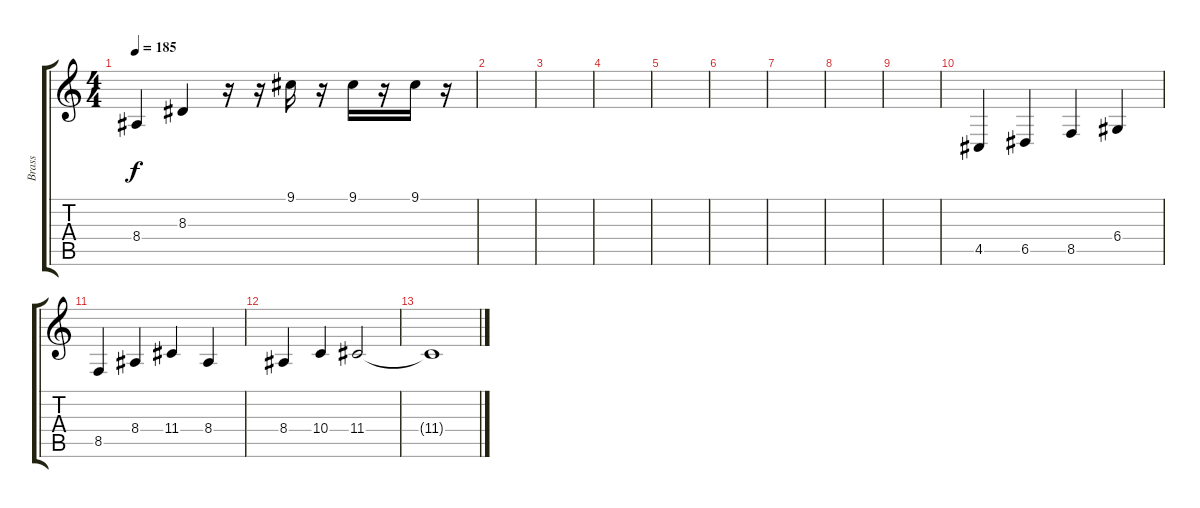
\track ("Brass" "Brass") {instrument brasssection}
\staff {score tabs}
\tuning (E4 B3 G3 D3 A2 E2) {hide}
\ts (4 4)
\tempo 185
\clef g2
\ks c
8.4.4{dy f} 8.3.4 r.16 r.16 9.1.16 r.16 9.1.16 r.16 9.1.16 r.16 |
|
|
|
|
|
|
|
|
4.5.4 6.5.4 8.5.4 6.4.4 |
8.5.4 8.4.4 11.4.4 8.4.4 |
8.4.4 10.4.4 11.4.2 |
11.4{t}.1
